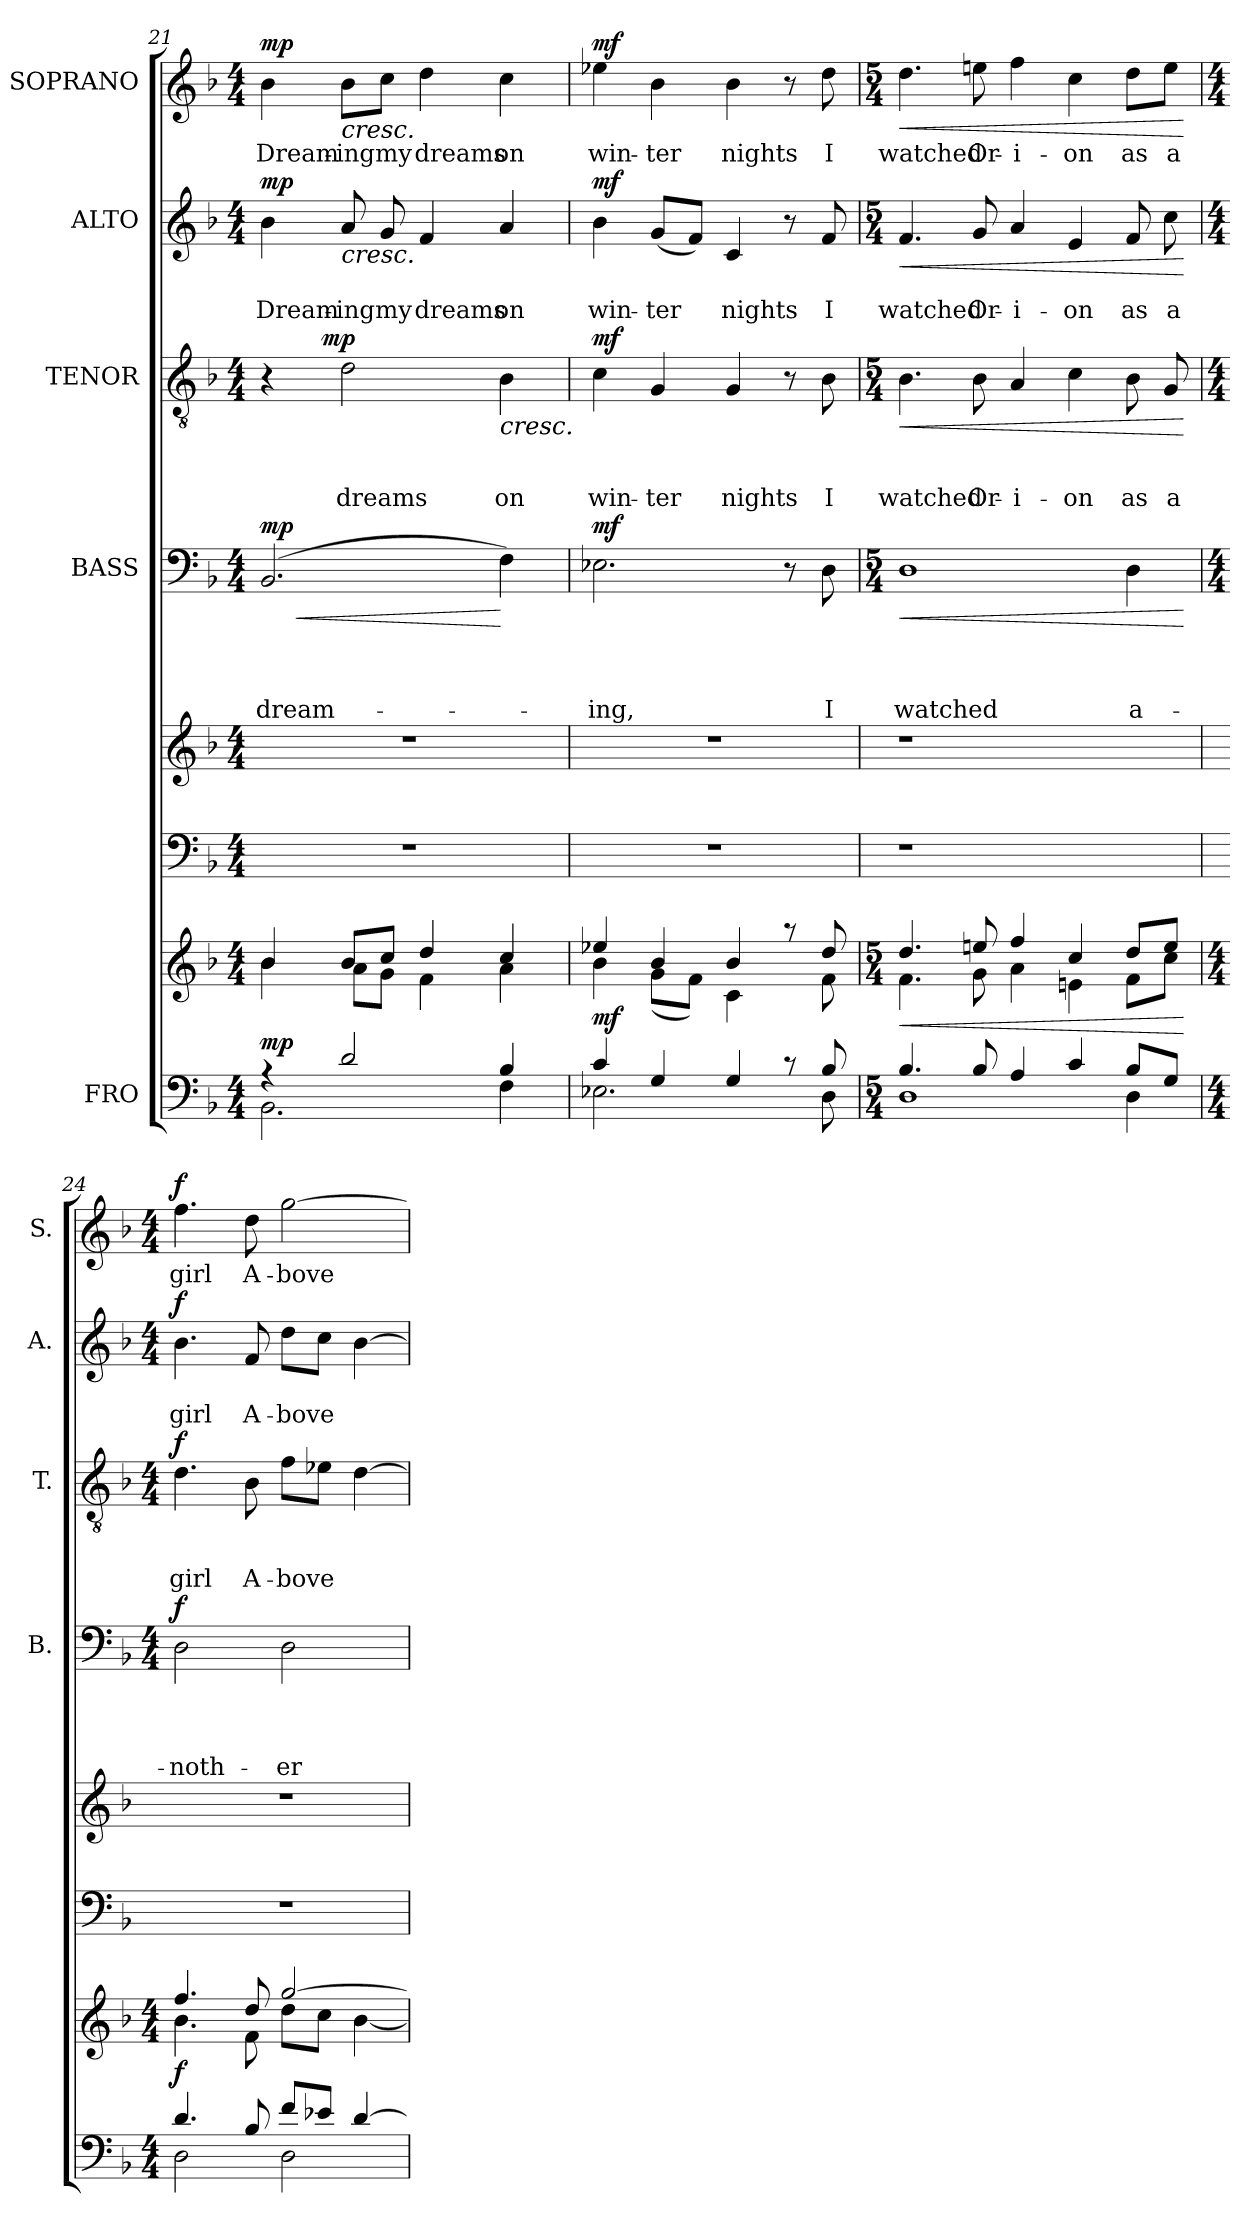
**kern	**kern	**dynam	**kern	**kern	**kern	**text	**text	**text	**text	**dynam	**kern	**text	**text	**text	**dynam	**kern	**text	**text	**dynam	**kern	**text	**dynam
*part7	*part7	*part7	*part6	*part5	*part4	*part4	*part4	*part4	*part4	*part4	*part3	*part3	*part3	*part3	*part3	*part2	*part2	*part2	*part2	*part1	*part1	*part1
*staff8	*staff7	*staff7/8	*staff6	*staff5	*staff4	*staff4	*staff4	*staff4	*staff4	*staff4	*staff3	*staff3	*staff3	*staff3	*staff3	*staff2	*staff2	*staff2	*staff2	*staff1	*staff1	*staff1
*I"FRO	*	*	*	*	*I"BASS	*	*	*	*	*	*I"TENOR	*	*	*	*	*I"ALTO	*	*	*	*I"SOPRANO	*	*
*	*	*	*	*	*I'B.	*	*	*	*	*	*I'T.	*	*	*	*	*I'A.	*	*	*	*I'S.	*	*
*clefF4	*clefG2	*	*clefF4	*clefG2	*clefF4	*	*	*	*	*	*clefGv2	*	*	*	*	*clefG2	*	*	*	*clefG2	*	*
*k[b-]	*k[b-]	*	*k[b-]	*k[b-]	*k[b-]	*	*	*	*	*	*k[b-]	*	*	*	*	*k[b-]	*	*	*	*k[b-]	*	*
*F:	*F:	*	*F:	*F:	*F:	*	*	*	*	*	*F:	*	*	*	*	*F:	*	*	*	*F:	*	*
*M4/4	*M4/4	*	*M4/4	*M4/4	*M4/4	*	*	*	*	*	*M4/4	*	*	*	*	*M4/4	*	*	*	*M4/4	*	*
=21	=21	=21	=21	=21	=21	=21	=21	=21	=21	=21	=21	=21	=21	=21	=21	=21	=21	=21	=21	=21	=21	=21
*^	*^	*	*	*	*	*	*	*	*	*	*	*	*	*	*	*	*	*	*	*	*	*
!	!	!	!	!LO:DY:a=2	!	!	!	!	!	!	!LO:LY:b	!LO:HP:b	!	!	!	!	!	!	!	!LO:LY:b	!	!	!LO:LY:b	!
!	!	!	!	!	!	!	!	!	!	!	!	!LO:DY:n=1:a	!	!	!	!	!	!	!	!	!LO:DY:a	!	!	!LO:DY:a
*	*	*	*	*	*	*	*	*	*	*	*	*	*^	*	*	*	*	*	*	*	*	*	*	*
4rA	2.BB-\	4b-/	4b-\	mp	1r	1r	(2.BB-/	.	.	.	dream-	< mp	4r	8..ryy	.	.	.	.	4b-\	.	Dream-	mp	4b-\	Dream-	mp
!	!	!	!	!	!	!	!	!	!	!	!	!	!	!	!	!	!	!LO:DY:a	!	!	!	!	!	!	!
.	.	.	.	.	.	.	.	.	.	.	.	.	.	2ryy	.	.	.	mp	.	.	.	.	.	.	.
!	!	!	!	!	!	!	!	!	!	!	!	!	!	!	!	!	!LO:LY:b	!	!	!	!LO:LY:b:rj	!LO:HP:b	!	!LO:LY:b:rj	!LO:HP:b
2d/	.	8b-/L	8a\L	.	.	.	.	.	.	.	.	.	2d\	.	.	.	dreams	.	8a/	.	-ing	<	8b-\L	-ing	<
!	!	!	!	!	!	!	!	!	!	!	!	!	!	!	!	!	!	!	!	!	!LO:LY:b	!	!	!LO:LY:b	!
.	.	8cc/J	8g\J	.	.	.	.	.	.	.	.	.	.	.	.	.	.	.	8g/	.	my	.	8cc\J	my	.
!	!	!	!	!	!	!	!	!	!	!	!	!	!	!	!	!	!	!	!	!	!LO:LY:b	!	!	!LO:LY:b	!
.	.	4dd/	4f\	.	.	.	.	.	.	.	.	.	.	.	.	.	.	.	4f/	.	dreams	.	4dd\	dreams	.
.	.	.	.	.	.	.	.	.	.	.	.	.	.	4ryy	.	.	.	.	.	.	.	.	.	.	.
!	!	!	!	!	!	!	!	!	!	!	!	!	!	!	!	!	!LO:LY:b	!LO:HP:b	!	!	!LO:LY:b	!	!	!LO:LY:b	!
4B-/	4F\	4cc/	4a\	.	.	.	4F\)	.	.	.	.	[	4B-\	.	.	.	on	<	4a/	.	on	.	4cc\	on	.
.	.	.	.	.	.	.	.	.	.	.	.	.	.	32ryy	.	.	.	.	.	.	.	.	.	.	.
=22	=22	=22	=22	=22	=22	=22	=22	=22	=22	=22	=22	=22	=22	=22	=22	=22	=22	=22	=22	=22	=22	=22	=22	=22	=22
!	!	!	!	!LO:DY:a=2	!	!	!	!	!	!	!LO:LY:b	!LO:DY:a	!	!	!	!	!LO:LY:b	!LO:DY:a	!	!	!LO:LY:b	!LO:DY:a	!	!LO:LY:b	!LO:DY:a
*	*	*	*	*	*	*	*	*	*	*	*	*	*v	*v	*	*	*	*	*	*	*	*	*	*	*
4c/	2.E-X\	4ee-X/	4b-\	mf	1r	1r	2.E-X\	.	.	.	-ing,	mf	4c\	.	.	win-	mf	4b-\	.	win-	mf	4ee-X\	win-	mf
!	!	!	!	!	!	!	!	!	!	!	!	!	!	!	!	!LO:LY:b:rj	!	!	!	!LO:LY:b	!	!	!LO:LY:b:rj	!
4G/	.	4b-/	(<8g\L	.	.	.	.	.	.	.	.	.	4G/	.	.	-ter	[	(<8g/L	.	-ter	[	4b-\	-ter	[
.	.	.	8f\J)	.	.	.	.	.	.	.	.	.	.	.	.	.	.	8f/J)	.	.	.	.	.	.
!	!	!	!	!	!	!	!	!	!	!	!	!	!	!	!	!LO:LY:b	!	!	!	!LO:LY:b	!	!	!LO:LY:b	!
4G/	.	4b-/	4c\	.	.	.	.	.	.	.	.	.	4G/	.	.	nights	.	4c/	.	nights	.	4b-\	nights	.
8rc	8ryy	8raa	8ryy	.	.	.	8r	.	.	.	.	.	8r	.	.	.	.	8r	.	.	.	8r	.	.
!	!	!	!	!	!	!	!	!	!	!	!LO:LY:b	!	!	!	!	!LO:LY:b	!	!	!	!LO:LY:b	!	!	!LO:LY:b	!
8B-/	8D\	8dd/	8f\	.	.	.	8D\	.	.	.	I	.	8B-\	.	.	I	.	8f/	.	I	.	8dd\	I	.
!!LO:PB:g=z
=23	=23	=23	=23	=23	=23	=23	=23	=23	=23	=23	=23	=23	=23	=23	=23	=23	=23	=23	=23	=23	=23	=23	=23	=23
*M5/4	*	*M5/4	*	*	*	*	*M5/4	*	*	*	*	*	*M5/4	*	*	*	*	*M5/4	*	*	*	*M5/4	*	*
!	!	!	!	!LO:HP:b	!	!	!	!	!	!	!LO:LY:b	!LO:HP:b	!	!	!	!LO:LY:b	!LO:HP:b	!	!	!LO:LY:b	!LO:HP:b	!	!LO:LY:b	!LO:HP:b
4.B-/	1D	4.dd/	4.f\	<	1r	1r	1D	.	.	.	watched	<	4.B-\	.	.	watched	<	4.f/	.	watched	<	4.dd\	watched	<
!	!	!	!	!	!	!	!	!	!	!	!	!	!	!	!	!LO:LY:b	!	!	!	!LO:LY:b	!	!	!LO:LY:b	!
8B-/	.	8een/	8g\	.	.	.	.	.	.	.	.	.	8B-\	.	.	Or-	.	8g/	.	Or-	.	8een\	Or-	.
!	!	!	!	!	!	!	!	!	!	!	!	!	!	!	!	!LO:LY:b	!	!	!	!LO:LY:b	!	!	!LO:LY:b	!
4A/	.	4ff/	4a\	.	.	.	.	.	.	.	.	.	4A/	.	.	-i-	.	4a/	.	-i-	.	4ff\	-i-	.
!	!	!	!	!	!	!	!	!	!	!	!	!	!	!	!	!LO:LY:b	!	!	!	!LO:LY:b	!	!	!LO:LY:b	!
4c/	.	4cc/	4en\	.	.	.	.	.	.	.	.	.	4c\	.	.	-on	.	4e/	.	-on	.	4cc\	-on	.
!	!	!	!	!	!	!	!	!	!	!	!LO:LY:b	!	!	!	!	!LO:LY:b	!	!	!	!LO:LY:b	!	!	!LO:LY:b	!
8B-/L	4D\	8dd/L	8f\L	.	4ryy	4ryy	4D\	.	.	.	a-	.	8B-\	.	.	as	.	8f/	.	as	.	8dd\L	as	.
!	!	!	!	!	!	!	!	!	!	!	!	!	!	!	!	!LO:LY:b	!	!	!	!LO:LY:b	!	!	!LO:LY:b	!
8G/J	.	8ee/J	8cc\J	.	.	.	.	.	.	.	.	.	8G/	.	.	a	.	8cc\	.	a	.	8ee\J	a	.
*v	*v	*	*	*	*	*	*	*	*	*	*	*	*	*	*	*	*	*	*	*	*	*	*	*
*	*v	*v	*	*	*	*	*	*	*	*	*	*	*	*	*	*	*	*	*	*	*	*	*
.	.	[	.	.	.	.	.	.	.	[	.	.	.	.	[	.	.	.	[	.	.	[
=24	=24	=24	=24	=24	=24	=24	=24	=24	=24	=24	=24	=24	=24	=24	=24	=24	=24	=24	=24	=24	=24	=24
*M4/4	*M4/4	*	*	*	*M4/4	*	*	*	*	*	*M4/4	*	*	*	*	*M4/4	*	*	*	*M4/4	*	*
*^	*^	*	*	*	*	*	*	*	*	*	*	*	*	*	*	*	*	*	*	*	*	*
!	!	!	!	!LO:DY:a=2	!	!	!	!	!	!	!LO:LY:b	!LO:DY:a	!	!	!	!LO:LY:b	!LO:DY:a	!	!	!LO:LY:b	!LO:DY:a	!	!LO:LY:b	!LO:DY:a
4.d/	2D\	4.ff/	4.b-\	f	1r	1r	2D\	.	.	.	-noth-	f	4.d\	.	.	girl	f	4.b-\	.	girl	f	4.ff\	girl	f
!	!	!	!	!	!	!	!	!	!	!	!	!	!	!	!	!LO:LY:b	!	!	!	!LO:LY:b	!	!	!LO:LY:b	!
8B-/	.	8dd/	8f\	.	.	.	.	.	.	.	.	.	8B-\	.	.	A-	.	8f/	.	A-	.	8dd\	A-	.
!	!	!	!	!	!	!	!	!	!	!	!LO:LY:b	!	!	!	!	!LO:LY:b	!	!	!	!LO:LY:b	!	!	!LO:LY:b	!
8f/L	2D\	[>2gg/	8dd\L	.	.	.	2D\	.	.	.	-er	.	8f\L	.	.	-bove	.	8dd\L	.	-bove	.	[>2gg\	-bove	.
8e-X/J	.	.	8cc\J	.	.	.	.	.	.	.	.	.	8e-X\J	.	.	.	.	8cc\J	.	.	.	.	.	.
[>4d/	.	.	[<4b-\	.	.	.	.	.	.	.	.	.	[>4d\	.	.	.	.	[>4b-\	.	.	.	.	.	.
*v	*v	*	*	*	*	*	*	*	*	*	*	*	*	*	*	*	*	*	*	*	*	*	*	*
*	*v	*v	*	*	*	*	*	*	*	*	*	*	*	*	*	*	*	*	*	*	*	*	*
=	=	=	=	=	=	=	=	=	=	=	=	=	=	=	=	=	=	=	=	=	=	=
*-	*-	*-	*-	*-	*-	*-	*-	*-	*-	*-	*-	*-	*-	*-	*-	*-	*-	*-	*-	*-	*-	*-
